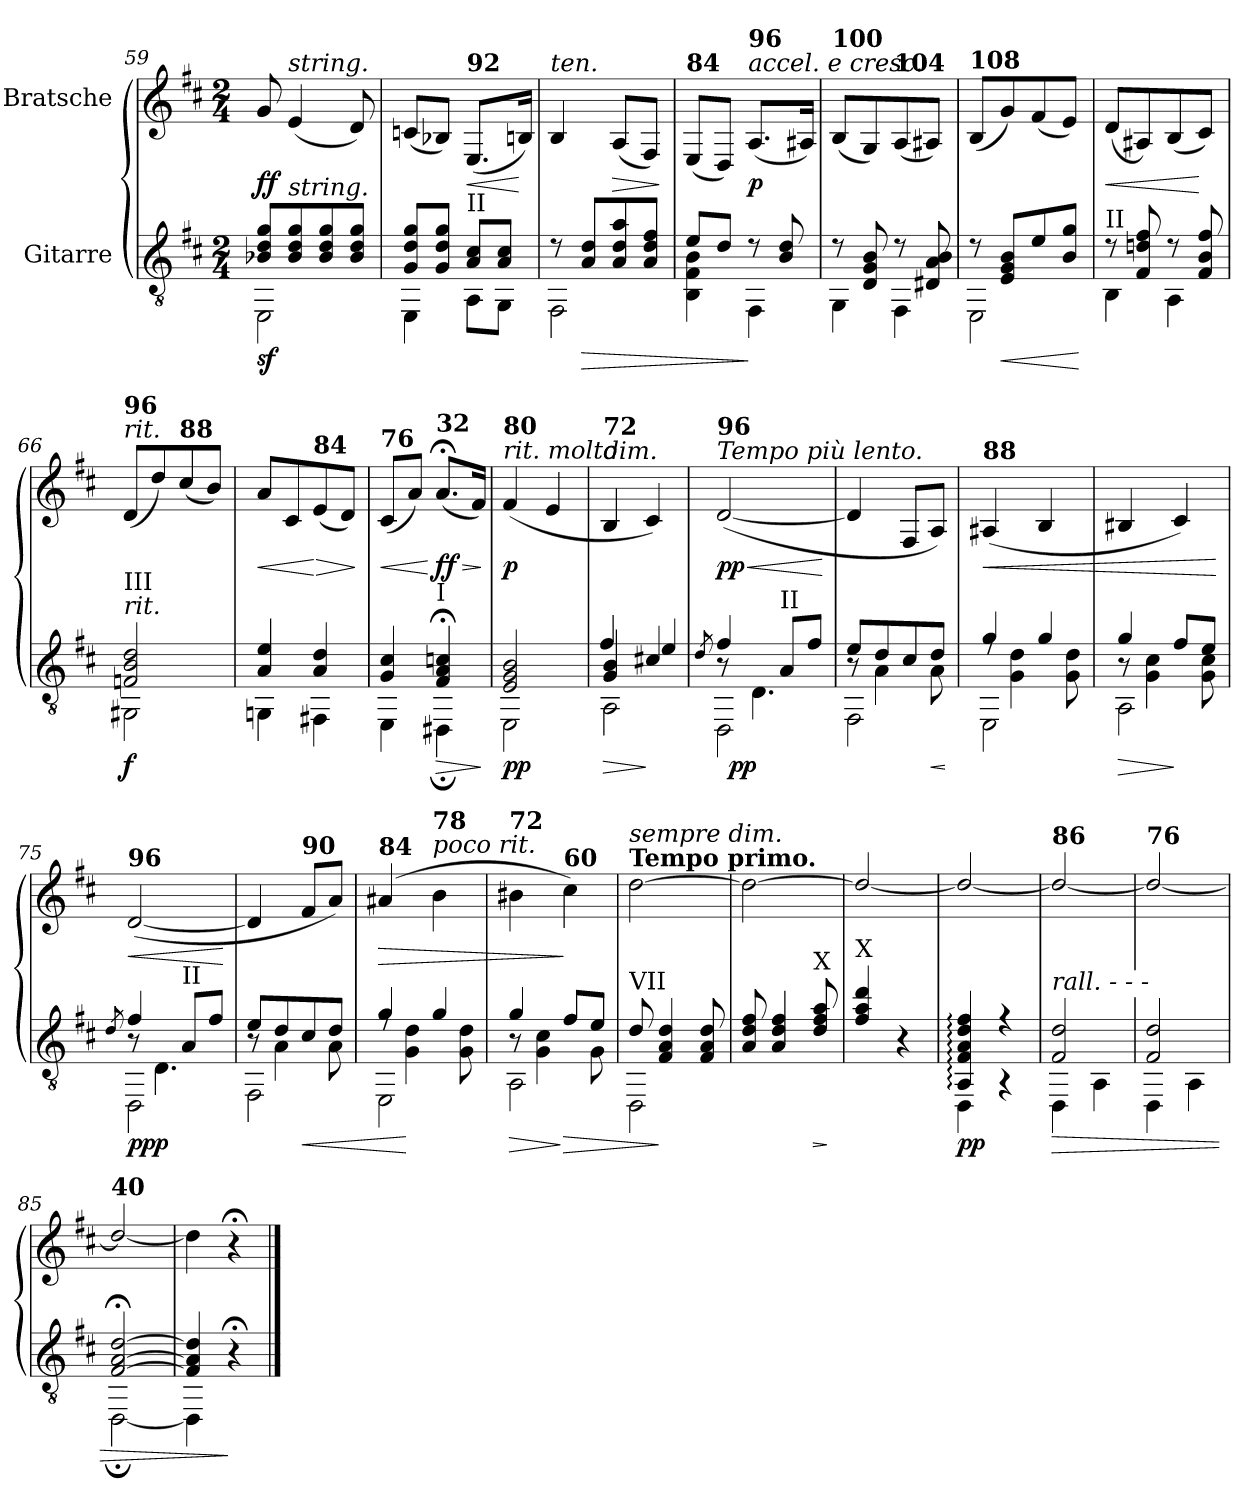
**kern	**dynam	**kern	**dynam
*part2	*part2	*part1	*part1
*staff2	*staff2	*staff1	*staff1
*I"Gitarre	*	*I"Bratsche	*
*clefGv2	*	*clefG2	*
*k[f#c#]	*	*k[f#c#]	*
*M2/4	*	*M2/4	*
=59	=59	=59	=59
*^	*	*	*
!	!	!LO:DY:b	!	!LO:DY:b
8B-X/ 8d/ 8g/L	2EE\	sf	8g/	ff
!	!	!	!LO:TX:a:i:t=string.	!
!LO:TX:a:i:t=string.	!	!	!	!
8B-/ 8d/ 8g/	.	.	(<4e/	.
8B-/ 8d/ 8g/	.	.	.	.
8B-/ 8d/ 8g/J	.	.	8d/)	.
=60	=60	=60	=60	=60
8G/ 8d/ 8g/L	4EE\	.	(<8cn/L	.
8G/ 8d/ 8g/J	.	.	8B-X/J)	.
!	!	!	!LO:TX:a:B:t=92	!
!LO:TX:a:t=II	!	!	!	!
!	!	!	!	!LO:HP:b
8A/ 8c#/L	8AA\L	.	(<8.E/L	<
8A/ 8c#/J	8GG\J	.	.	.
.	.	.	16Bn/Jk)	[
=61	=61	=61	=61	=61
!	!	!	!LO:TX:a:i:t=ten.	!
8r	2FF#\	.	4B/	.
!	!	!LO:HP:b	!	!
8A/ 8d/L	.	>	.	.
!	!	!	!	!LO:HP:b
8A/ 8d/ 8a/	.	.	(<8A/L	>
8A/ 8d/ 8f#/J	.	.	8F#/J)	.
*v	*v	*	*	*
.	.	.	]
=62	=62	=62	=62
*^	*	*	*
!	!	!	!LO:TX:a:B:t=84	!
8e/L	4BB\ 4F#\ 4B\	.	(<8E/L	.
8d/J	.	.	8D/J)	.
!	!	!	!LO:TX:a:i:t=accel. e cresc.	!
!	!	!	!LO:TX:a:B:t=96	!
!	!	!	!	!LO:DY:b
8r	4FF#\	]	(<8.A/L	p
8B/ 8d/	.	.	.	.
.	.	.	16A#X/Jk)	.
=63	=63	=63	=63	=63
!	!	!	!LO:TX:a:B:t=100	!
8r	4GG\	.	(<8B/L	.
8D/ 8G/ 8B/	.	.	8G/)	.
!	!	!	!LO:TX:a:B:t=104	!
8r	4FF#\	.	(<8A/	.
8D#X/ 8A/ 8B/	.	.	8A#X/J)	.
=64	=64	=64	=64	=64
!	!	!	!LO:TX:a:B:t=108	!
8r	2EE\	.	(<8B/L	.
!	!	!LO:HP:b	!	!
8E/ 8G/ 8B/L	.	<	8g/)	.
8e/	.	.	(<8f#/	.
8B/ 8g/J	.	.	8e/J)	.
*v	*v	*	*	*
.	[	.	.
!!LO:LB:g=z
=65	=65	=65	=65
*^	*	*	*
!LO:TX:a:t=II	!	!	!	!
!	!	!	!	!LO:HP:b
8r	4BB\	.	(<8d/L	<
8F#/ 8dn/ 8f#/	.	.	8A#X/)	.
8r	4AA\	.	(<8B/	.
8F#/ 8B/ 8f#/	.	.	8c#/J)	[
=66	=66	=66	=66	=66
!	!	!	!LO:TX:a:i:t=rit.	!
!	!	!	!LO:TX:a:B:t=96	!
!LO:TX:a:i:t=rit.	!	!	!	!
!LO:TX:a:t=III	!	!	!	!
!	!	!LO:DY:b	!	!
2Fn/ 2B/ 2d/	2GG#X\	f	(<8d/L	.
.	.	.	8dd/)	.
!	!	!	!LO:TX:a:B:t=88	!
.	.	.	(<8cc#/	.
.	.	.	8b/J)	.
=67	=67	=67	=67	=67
!	!	!	!	!LO:HP:b
4A/ 4e/	4GGn\	.	8a/L	<
.	.	.	8c#/	.
!	!	!	!LO:TX:a:B:t=84	!
!	!	!	!	!LO:HP:n=1:b
4A/ 4d/	4FF#X\	.	(<8e/	[ >
.	.	.	8d/J)	.
*v	*v	*	*	*
.	.	.	]
=68	=68	=68	=68
*^	*	*	*
!	!	!	!LO:TX:a:B:t=76	!
!	!	!	!	!LO:HP:b
4G/ 4c#/	4EE\	.	(<8c#/L	<
.	.	.	8a/J)	.
!	!	!	!LO:TX:a:B:t=32	!
!LO:TX:a:t=I	!	!	!	!
!	!	!LO:HP:b	!	!LO:HP:n=1:b
!	!	!	!	!LO:DY:n=1:b
4F#/;< 4A/;< 4cn/;<	4DD#X;\	>	(<8.a;</L	[ > ff
.	.	.	16f#/Jk)	.
*v	*v	*	*	*
.	]	.	]
=69	=69	=69	=69
*^	*	*	*
!	!	!	!LO:TX:a:i:t=rit. molto	!
!	!	!	!LO:TX:a:B:t=80	!
!	!	!LO:DY:b	!	!LO:DY:b
2E/ 2G/ 2B/	2EE\	pp	(>4f#/	p
.	.	.	4e/	.
*v	*v	*	*	*
=70	=70	=70	=70
!	!	!LO:TX:a:i:t=dim.	!
!	!	!LO:TX:a:B:t=72	!
!LO:TX:a:t=IV	!	!	!
!	!LO:HP:b	!	!
*^	*	*	*
*	*^	*	*	*
4G/ 4B/	4f#/	2AA\	>	4B/	.
4c#X/	4e/	.	]	4c#/)	.
*v	*v	*v	*	*	*
=71	=71	=71	=71
8qd/	.	.	.
*^	*	*	*
*	*^	*	*	*
!	!	!	!	!LO:TX:a:i:t=Tempo più lento.	!
!	!	!	!	!LO:TX:a:B:t=96	!
!	!	!	!	!	!LO:HP:b
!	!	!	!	!	!LO:DY:n=1:b
*	*	*^	*	*	*
4f#/	8r	2DD\	32ryy	.	(>[2d/	< pp
!	!	!	!	!LO:DY:b	!	!
.	.	.	4...ryy	pp	.	.
.	4.D\	.	.	.	.	.
!LO:TX:a:t=II	!	!	!	!	!	!
8A/L	.	.	.	.	.	.
8f#/J	.	.	.	.	.	.
.	.	.	.	.	.	[
*	*	*v	*v	*	*	*
=72	=72	=72	=72	=72	=72
8e/L	8r	2FF#\	.	4d/]	.
8d/	4A\	.	.	.	.
8c#/	.	.	.	8F#/L	.
!	!	!	!LO:HP:b	!	!
8d/J	8A\	.	<	8A/J)	.
*v	*v	*v	*	*	*
.	[	.	.
!!LO:LB:g=z
=73	=73	=73	=73
*^	*	*	*
*	*^	*	*	*
!	!	!	!	!LO:TX:a:B:t=88	!
!	!	!	!	!	!LO:HP:b
4g/	8rf	2EE\	.	(>4A#X/	<
.	4G\ 4d\	.	.	.	.
4g/	.	.	.	4B/	.
.	8G\ 8d\	.	.	.	.
=74	=74	=74	=74	=74	=74
!	!	!	!LO:HP:b	!	!
4g/	8r	2AA\	>	4B#X/	.
.	4G\ 4c#\	.	.	.	.
8f#/L	.	.	]	4c#/)	.
8e/J	8G\ 8c#\	.	.	.	.
*v	*v	*v	*	*	*
.	.	.	[
=75	=75	=75	=75
8qd/	.	.	.
*^	*	*	*
*	*^	*	*	*
!	!	!	!	!LO:TX:a:B:t=96	!
!	!	!	!LO:DY:b	!	!LO:HP:b
4f#/	8r	2DD\	ppp	(>[2d/	<
.	4.D\	.	.	.	.
!LO:TX:a:t=II	!	!	!	!	!
8A/L	.	.	.	.	.
8f#/J	.	.	.	.	.
*v	*v	*v	*	*	*
.	.	.	[
=76	=76	=76	=76
*^	*	*	*
*	*^	*	*	*
8e/L	8r	2FF#\	.	4d/]	.
8d/	4A\	.	.	.	.
!	!	!	!	!LO:TX:a:B:t=90	!
!	!	!	!LO:HP:b	!	!
8c#/	.	.	<	8f#/L	.
8d/J	8A\	.	.	8a/J)	.
=77	=77	=77	=77	=77	=77
!	!	!	!	!LO:TX:a:B:t=84	!
!	!	!	!	!	!LO:HP:b
4g/	8rf	2EE\	.	(>4a#X/	>
.	4G\ 4d\	.	[	.	.
!	!	!	!	!LO:TX:a:i:t=poco rit.	!
!	!	!	!	!LO:TX:a:B:t=78	!
4g/	.	.	.	4b\	.
.	8G\ 8d\	.	.	.	.
=78	=78	=78	=78	=78	=78
!	!	!	!	!LO:TX:a:B:t=72	!
!	!	!	!LO:HP:b	!	!
4g/	8r	2AA\	>	4b#X\	.
.	4G\ 4c#\	.	.	.	.
!	!	!	!	!LO:TX:a:B:t=60	!
!	!	!	!LO:HP:n=1:b	!	!
8f#/L	.	.	] >	4cc#\)	]
8e/J	8G\	.	.	.	.
*	*v	*v	*	*	*
!!LO:LB:g=z
=79	=79	=79	=79	=79
!	!	!	!LO:TX:a:B:t=Tempo primo.	!
!	!	!	!LO:TX:a:i:t=sempre dim.	!
!LO:TX:a:t=VII	!	!	!	!
8d/	2DD\	.	[2dd\	.
4F#/ 4A/ 4d/	.	]	.	.
8F#/ 8A/ 8d/	.	.	.	.
*v	*v	*	*	*
=80	=80	=80	=80
8A/ 8d/ 8f#/	.	2dd\_	.
4A/ 4d/ 4f#/	.	.	.
!LO:TX:a:t=X	!	!	!
!	!LO:HP:b	!	!
8d/ 8f#/ 8a/	>	.	.
.	]	.	.
=81	=81	=81	=81
!LO:TX:a:t=X	!	!	!
4f#/ 4a/ 4dd/	.	2dd/_	.
4r	.	.	.
=82	=82	=82	=82
*^	*	*	*
!	!	!LO:DY:b	!	!
4AA/: 4F#/: 4A/: 4d/: 4f#/:	4DD\	pp	2dd/_	.
4r	4r	.	.	.
=83	=83	=83	=83	=83
!	!	!	!LO:TX:a:B:t=86	!
!LO:TX:a:i:t=rall.     -       -      -	!	!	!	!
!	!	!LO:HP:b	!	!
2F#/ 2d/	4DD\	>	2dd/_	.
.	4AA\	.	.	.
=84	=84	=84	=84	=84
!	!	!	!LO:TX:a:B:t=76	!
2F#/ 2d/	4DD\	.	2dd/_	.
.	4AA\	.	.	.
=85	=85	=85	=85	=85
!	!	!	!LO:TX:a:B:t=40	!
[2F#/;< [2A/;< [2d/;<	[2DD;\	.	2dd/_	.
=86	=86	=86	=86	=86
4F#/] 4A/] 4d/]	4DD\]	.	4dd\]	.
4r;<	4ryy	]	4r;<	.
*v	*v	*	*	*
==	==	==	==
*-	*-	*-	*-
